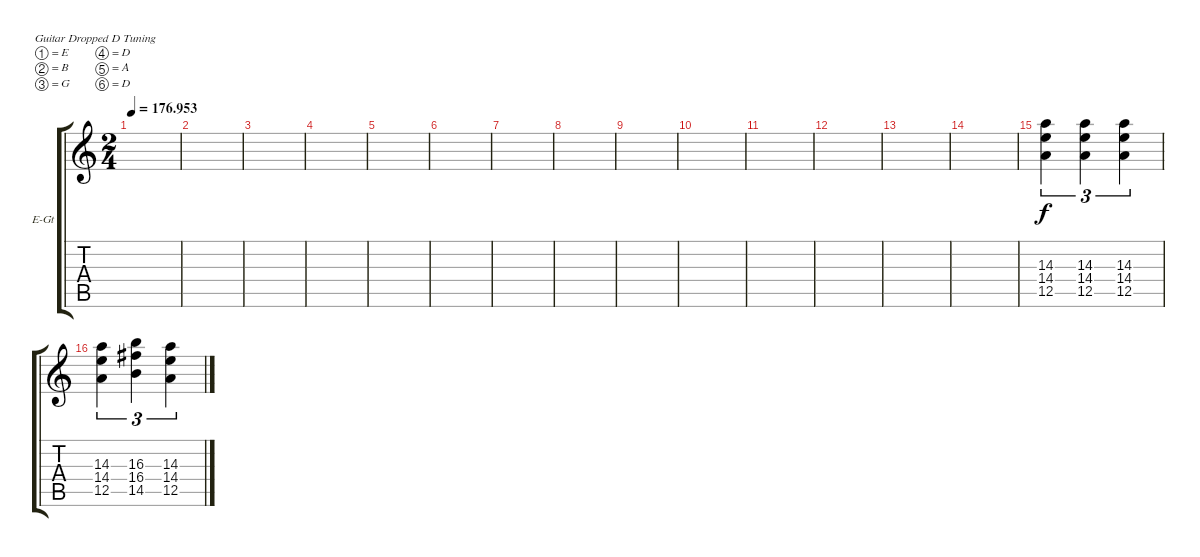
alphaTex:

\defaultSystemsLayout 4
\bracketExtendMode groupsimilarinstruments
\firstSystemTrackNameOrientation horizontal
\otherSystemsTrackNameOrientation horizontal
\track ("Leads/Fills/Solos" "E-Gt") {instrument distortionguitar}
\staff {score tabs}
\tuning (E4 B3 G3 D3 A2 D2)
\ts (2 4)
\tempo
176.953
\accidentals auto
\clef g2
\ottava regular
\simile none
\scale
0.333333
\ks c
|
\scale
0.333333 |
\scale
0.333333 |
\scale
0.333333 |
\scale
0.333333 |
\scale
0.333333 |
\scale
0.333333 |
\scale
0.333333 |
\scale
0.333333 |
\scale
0.333333 |
\scale
0.333333 |
\scale
0.333333 |
\scale
0.333333 |
\scale
0.333333 |
\scale
0.333333 (12.5 14.3 14.4).4{tu (3 2)} (12.5 14.3 14.4).4{tu (3 2)} (12.5 14.3 14.4).4{tu (3 2)} |
\scale
0.333333 (12.5 14.3 14.4).4{tu (3 2)} (14.5 16.3 16.4).4{tu (3 2)} (12.5 14.3 14.4).4{tu (3 2)}
